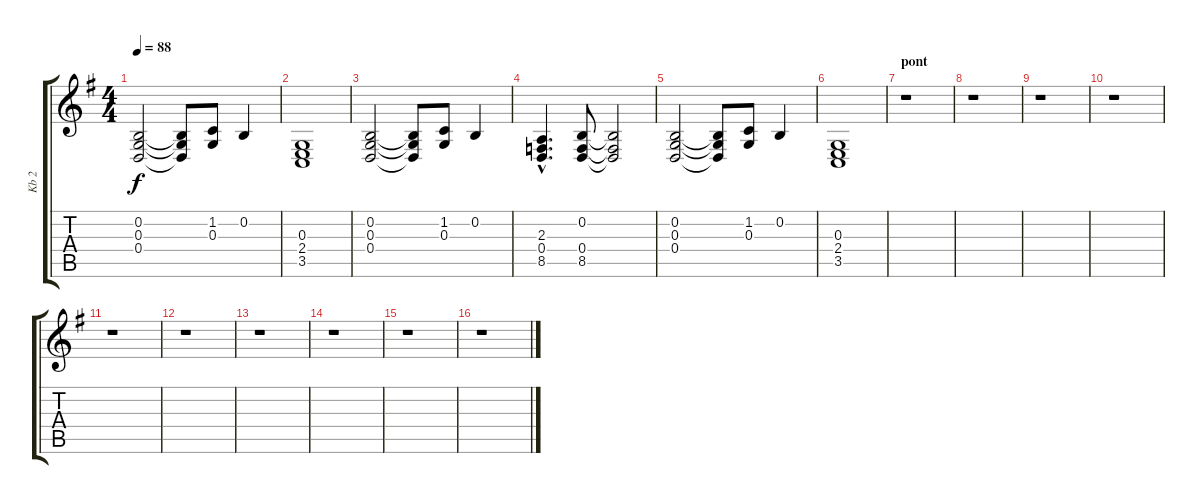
\track ("Kb 2" "Kb 2") {instrument electricgrandpiano}
\staff {score tabs}
\tuning (E4 B3 G3 D3 A2 E2) {hide}
\ts (4 4)
\tempo 88
\clef g2
\ks g
(0.2 0.3 0.4).2{dy f} (0.2{t} 0.3{t} 0.4{t}).8 (1.2 0.3).8 0.2.4 |
(0.3 2.4 3.5).1 |
(0.2 0.3 0.4).2 (0.2{t} 0.3{t} 0.4{t}).8 (1.2 0.3).8 0.2.4 |
(2.3{hac} 0.4{hac} 8.5{hac}).4{d} (0.2 0.4 8.5).8 (0.2{t} 0.4{t} 8.5{t}).2 |
(0.2 0.3 0.4).2 (0.2{t} 0.3{t} 0.4{t}).8 (1.2 0.3).8 0.2.4 |
(0.3 2.4 3.5).1 |
\section ("" "pont")
r.1 |
r.1 |
r.1 |
r.1 |
r.1 |
r.1 |
r.1 |
r.1 |
r.1 |
r.1
